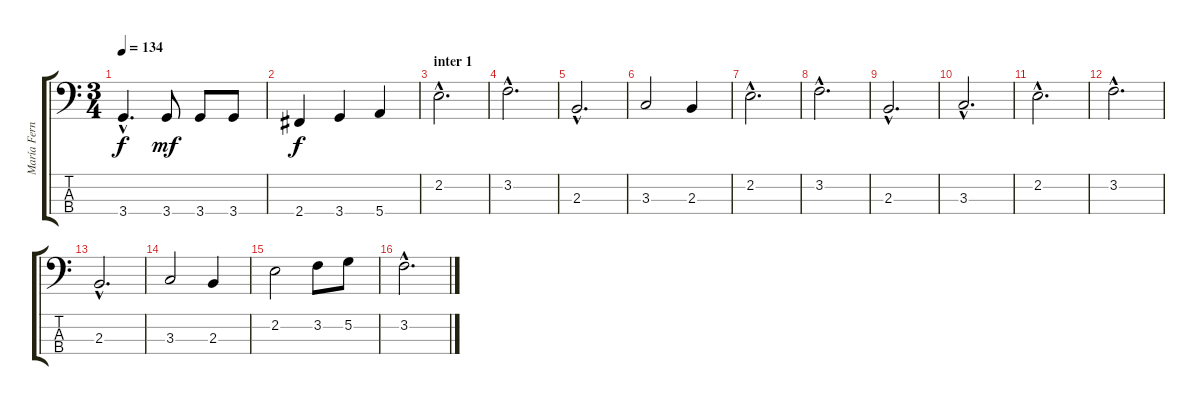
\track ("María Fernanda (bajo)" "María Fern") {instrument electricbassfinger}
\staff {score tabs}
\tuning (G2 D2 A1 E1) {hide}
\ts (3 4)
\tempo 134
\clef f4
\ks c
3.4{hac}.4{d dy f} 3.4.8{dy mf} 3.4.8 3.4.8 |
2.4.4{dy f} 3.4.4 5.4.4 |
\section ("" "inter 1")
2.2{hac}.2{d} |
3.2{hac}.2{d} |
2.3{hac}.2{d} |
3.3.2 2.3.4 |
2.2{hac}.2{d} |
3.2{hac}.2{d} |
2.3{hac}.2{d} |
3.3{hac}.2{d} |
2.2{hac}.2{d} |
3.2{hac}.2{d} |
2.3{hac}.2{d} |
3.3.2 2.3.4 |
2.2.2 3.2.8 5.2.8 |
3.2{hac}.2{d}
